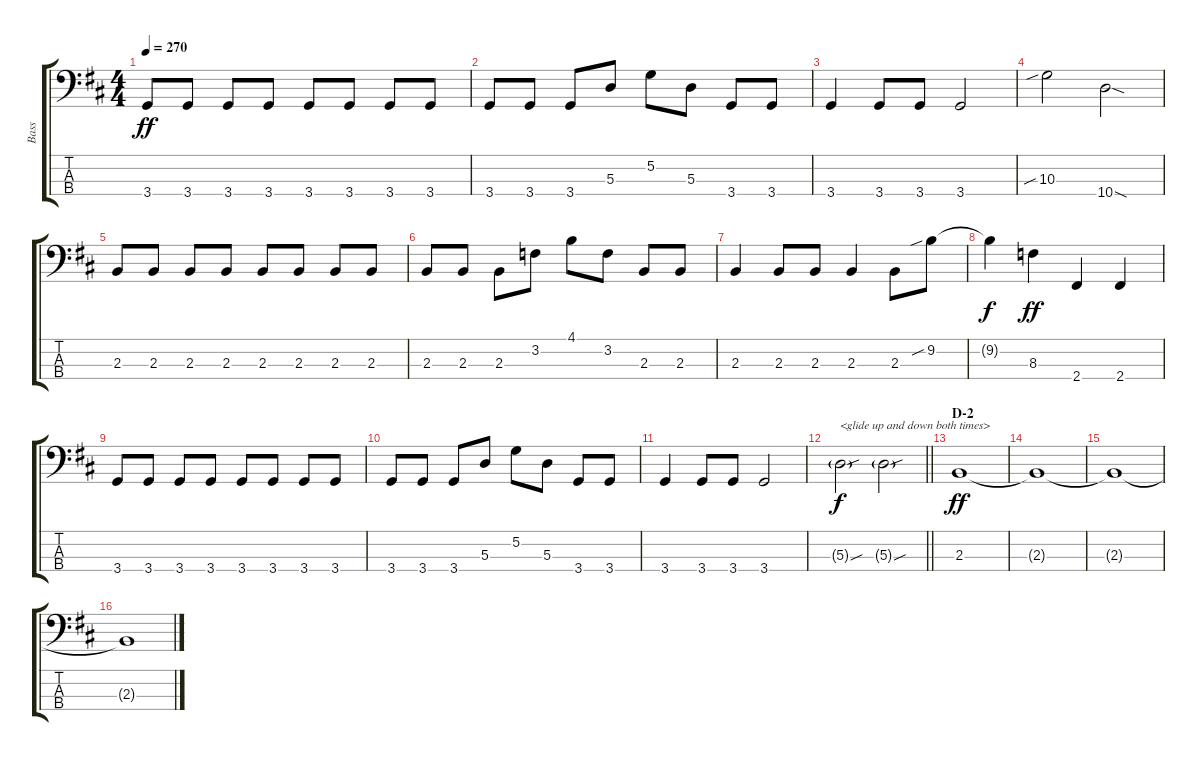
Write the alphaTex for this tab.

\track ("Bass" "Bass") {instrument electricbasspick}
\staff {score tabs}
\tuning (G2 D2 A1 E1) {hide}
\ts (4 4)
\tempo 270
\clef f4
\ks d
3.4.8{dy ff} 3.4.8 3.4.8 3.4.8 3.4.8 3.4.8 3.4.8 3.4.8 |
3.4.8 3.4.8 3.4.8 5.3.8 5.2.8 5.3.8 3.4.8 3.4.8 |
3.4.4 3.4.8 3.4.8 3.4.2 |
10.3{sib}.2 10.4{sod}.2 |
2.3.8 2.3.8 2.3.8 2.3.8 2.3.8 2.3.8 2.3.8 2.3.8 |
2.3.8 2.3.8 2.3.8 3.2.8 4.1.8 3.2.8 2.3.8 2.3.8 |
2.3.4 2.3.8 2.3.8 2.3.4 2.3.8 9.2{sib}.8 |
9.2{t}.4{dy f} 8.3.4{dy ff} 2.4.4 2.4.4 |
3.4.8 3.4.8 3.4.8 3.4.8 3.4.8 3.4.8 3.4.8 3.4.8 |
3.4.8 3.4.8 3.4.8 5.3.8 5.2.8 5.3.8 3.4.8 3.4.8 |
3.4.4 3.4.8 3.4.8 3.4.2 |
\barLineRight lightlight
5.3{sou g}.2{txt "<glide up and down both times>" dy f} 5.3{sou g}.2 |
\section ("" "D-2")
2.3.1{dy ff} |
2.3{t}.1 |
2.3{t}.1 |
2.3{t}.1
